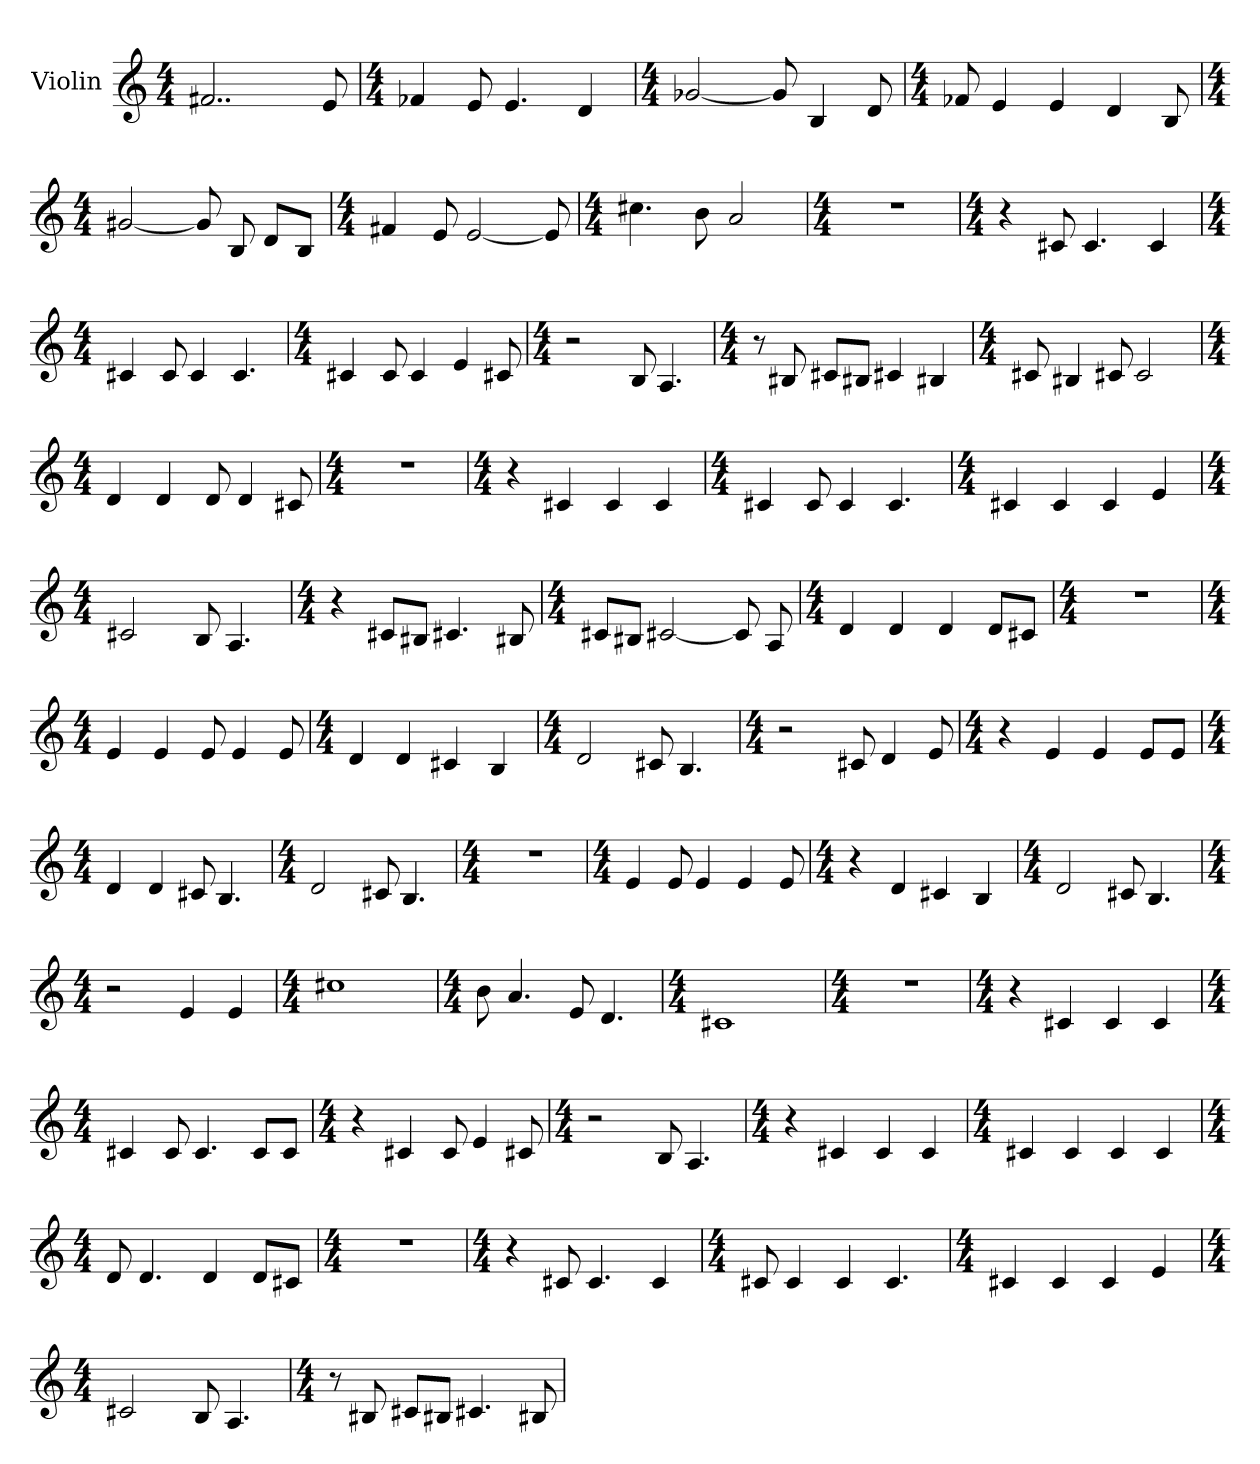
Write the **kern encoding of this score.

**kern
*part1
*staff1
*I"Violin
*I'Vln
*M4/4
=
2..f#X
8e
=
*M4/4
4f-X
8e
4.e
4d
=
*M4/4
[2g-X
8g-]
4B
8d
=
*M4/4
8f-X
4e
4e
4d
8B
=
*M4/4
[2g#X
8g#]
8B
8dL
8BJ
=
*M4/4
4f#X
8e
[2e
8e]
=
*M4/4
4.cc#X
8b
2a
=
*M4/4
1r
=
*M4/4
4r
8c#X
4.c#
4c#
=
*M4/4
4c#X
8c#
4c#
4.c#
=
*M4/4
4c#X
8c#
4c#
4e
8c#X
=
*M4/4
2r
8B
4.A
=
*M4/4
8r
8B#X
8c#XL
8B#XJ
4c#X
4B#X
=
*M4/4
8c#X
4B#X
8c#X
2c#
=
*M4/4
4d
4d
8d
4d
8c#X
=
*M4/4
1r
=
*M4/4
4r
4c#X
4c#
4c#
=
*M4/4
4c#X
8c#
4c#
4.c#
=
*M4/4
4c#X
4c#
4c#
4e
=
*M4/4
2c#X
8B
4.A
=
*M4/4
4r
8c#XL
8B#XJ
4.c#X
8B#X
=
*M4/4
8c#XL
8B#XJ
[2c#X
8c#]
8A
=
*M4/4
4d
4d
4d
8dL
8c#XJ
=
*M4/4
1r
=
*M4/4
4e
4e
8e
4e
8e
=
*M4/4
4d
4d
4c#X
4B
=
*M4/4
2d
8c#X
4.B
=
*M4/4
2r
8c#X
4d
8e
=
*M4/4
4r
4e
4e
8eL
8eJ
=
*M4/4
4d
4d
8c#X
4.B
=
*M4/4
2d
8c#X
4.B
=
*M4/4
1r
=
*M4/4
4e
8e
4e
4e
8e
=
*M4/4
4r
4d
4c#X
4B
=
*M4/4
2d
8c#X
4.B
=
*M4/4
2r
4e
4e
=
*M4/4
1cc#X
=
*M4/4
8b
4.a
8e
4.d
=
*M4/4
1c#X
=
*M4/4
1r
=
*M4/4
4r
4c#X
4c#
4c#
=
*M4/4
4c#X
8c#
4.c#
8c#L
8c#J
=
*M4/4
4r
4c#X
8c#
4e
8c#X
=
*M4/4
2r
8B
4.A
=
*M4/4
4r
4c#X
4c#
4c#
=
*M4/4
4c#X
4c#
4c#
4c#
=
*M4/4
8d
4.d
4d
8dL
8c#XJ
=
*M4/4
1r
=
*M4/4
4r
8c#X
4.c#
4c#
=
*M4/4
8c#X
4c#
4c#
4.c#
=
*M4/4
4c#X
4c#
4c#
4e
=
*M4/4
2c#X
8B
4.A
=
*M4/4
8r
8B#X
8c#XL
8B#XJ
4.c#X
8B#X
=
*-
